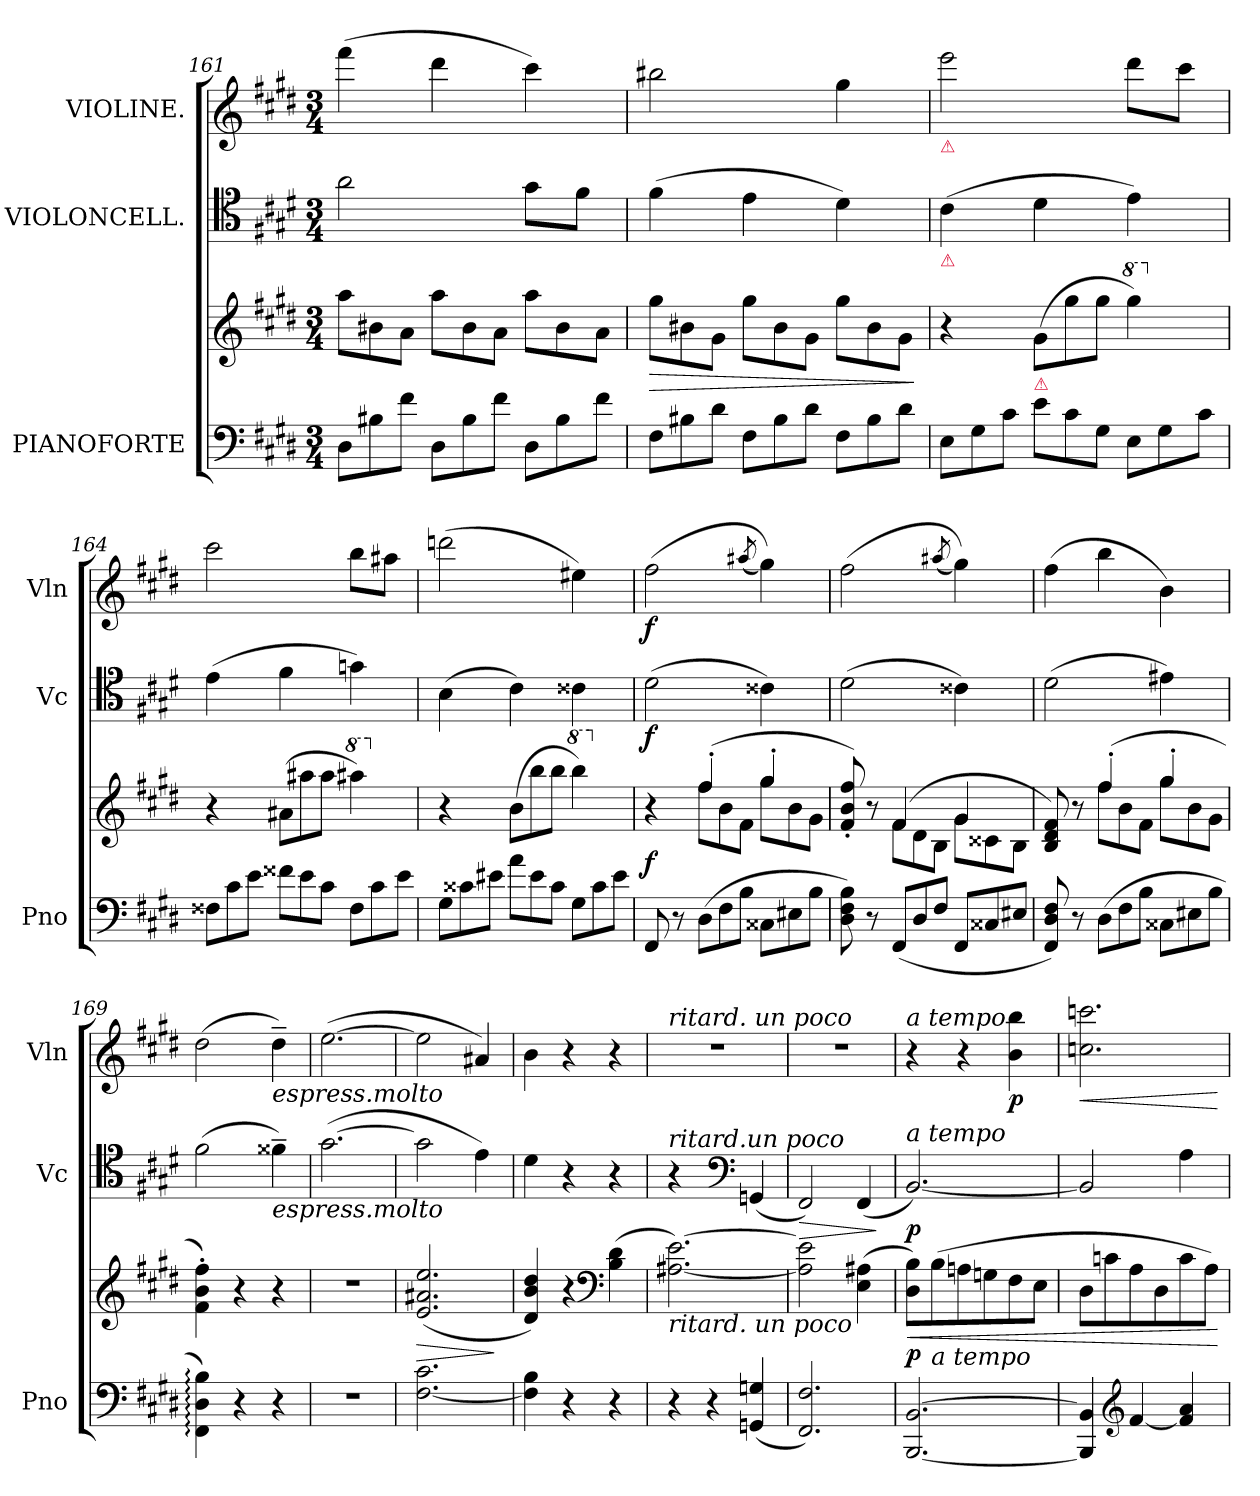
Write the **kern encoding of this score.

**kern	**kern	**dynam	**kern	**dynam	**kern	**dynam
*part3	*part3	*part3	*part2	*part2	*part1	*part1
*staff4	*staff3	*staff3/4	*staff2	*staff2	*staff1	*staff1
*I"PIANOFORTE	*	*	*I"VIOLONCELL.	*	*I"VIOLINE.	*
*I'Pno	*	*	*I'Vc	*	*I'Vln	*
*clefF4	*clefG2	*	*clefC4	*	*clefG2	*
*k[f#c#g#d#]	*k[f#c#g#d#]	*	*k[f#c#g#d#]	*	*k[f#c#g#d#]	*
*E:	*E:	*	*E:	*	*E:	*
*M3/4	*M3/4	*	*M3/4	*	*M3/4	*
*Xtuplet	*Xtuplet	*	*	*	*	*
=161	=161	=161	=161	=161	=161	=161
12D#\L	12aa\L	.	2a\	.	(4fff#\	.
12B#X\	12b#X\	.	.	.	.	.
12f#\J	12a\J	.	.	.	.	.
12D#\L	12aa\L	.	.	.	4ddd#\	.
12B#\	12b#\	.	.	.	.	.
12f#\J	12a\J	.	.	.	.	.
12D#\L	12aa\L	.	8g#\L	.	4ccc#\)	.
12B#\	12b#\	.	.	.	.	.
.	.	.	8f#\J	.	.	.
12f#\J	12a\J	.	.	.	.	.
=162	=162	=162	=162	=162	=162	=162
!	!	!LO:HP:b	!	!	!	!
12F#\L	12gg#\L	>	(4f#\	.	2bb#X\	.
12B#X\	12b#X\	.	.	.	.	.
12d#\J	12g#\J	.	.	.	.	.
12F#\L	12gg#\L	.	4e\	.	.	.
12B#\	12b#\	.	.	.	.	.
12d#\J	12g#\J	.	.	.	.	.
12F#\L	12gg#\L	.	4d#\)	.	4gg#\	.
12B#\	12b#\	.	.	.	.	.
12d#\J	12g#\J	.	.	.	.	.
.	.	]	.	.	.	.
=163	=163	=163	=163	=163	=163	=163
!	!	!	!	!	!LO:TX:b:color=crimson:t=⚠	!
!	!	!	!LO:TX:b:color=crimson:t=⚠	!	!	!
12E\L	4r	.	(4c#\	.	2eee\	.
12G#\	.	.	.	.	.	.
12c#\J	.	.	.	.	.	.
!	!LO:TX:b:color=crimson:t=⚠	!	!	!	!	!
12e\L	(12g#\L	.	4d#\	.	.	.
12c#\	12gg#\	.	.	.	.	.
12G#\J	12gg#\J	.	.	.	.	.
*	*8va	*	*	*	*	*
12E\L	4ggg#\)	.	4e\)	.	8ddd#\L	.
12G#\	.	.	.	.	.	.
.	.	.	.	.	8ccc#\J	.
12c#\J	.	.	.	.	.	.
=164	=164	=164	=164	=164	=164	=164
*	*X8va	*	*	*	*	*
12F##X\L	4r	.	(4e\	.	2ccc#\	.
12c#\	.	.	.	.	.	.
12e\J	.	.	.	.	.	.
12f##X\L	(12a#X\L	.	4f#\	.	.	.
12e\	12aa#X\	.	.	.	.	.
12c#\J	12aa#\J	.	.	.	.	.
*	*8va	*	*	*	*	*
12F##\L	4aaa#X\)	.	4gn\)	.	8bb\L	.
12c#\	.	.	.	.	.	.
.	.	.	.	.	8aa#X\J	.
12e\J	.	.	.	.	.	.
=165	=165	=165	=165	=165	=165	=165
*	*X8va	*	*	*	*	*
12G#\L	4r	.	(4B\	.	(2dddn\	.
12c##X\	.	.	.	.	.	.
12e#X\J	.	.	.	.	.	.
12a\L	(12b\L	.	4c#\)	.	.	.
12e#\	12bb\	.	.	.	.	.
12c##\J	12bb\J	.	.	.	.	.
*	*8va	*	*	*	*	*
12G#\L	4bbb\)	.	4c##X\	.	4ee#X\)	.
12c##\	.	.	.	.	.	.
12e#\J	.	.	.	.	.	.
=166	=166	=166	=166	=166	=166	=166
*	*X8va	*	*	*	*	*
*	*^	*	*	*	*	*
8FF#/	4r	4ryy	f	(2d#\	f	(2ff#\	f
8r	.	.	.	.	.	.	.
(12D#\L	(4ff#'>/	12ff#\L	.	.	.	.	.
12F#\	.	12b\	.	.	.	.	.
12B\J	.	12f#\J	.	.	.	.	.
.	.	.	.	.	.	(<8qaa#X/	.
12C##X\L	4gg#'>/	12gg#\L	.	4c##X\)	.	4gg#\))	.
12E#X\	.	12b\	.	.	.	.	.
12B\J	.	12g#\J	.	.	.	.	.
=167	=167	=167	=167	=167	=167	=167	=167
8D#\ 8F#\ 8B\)	8f#'>/ 8b'>/ 8ff#'>/)	4ryy	.	(2d#\	.	(2ff#\	.
8r	8r	.	.	.	.	.	.
(12FF#/L	(4f#/	12f#\L	.	.	.	.	.
12D#/	.	12d#\	.	.	.	.	.
12F#/J	.	12B\J	.	.	.	.	.
.	.	.	.	.	.	(<8qaa#X/	.
12FF#/L	4g#/	12g#\L	.	4c##X\)	.	4gg#\))	.
12C##X/	.	12c##X\	.	.	.	.	.
12E#X/J	.	12B\J	.	.	.	.	.
=168	=168	=168	=168	=168	=168	=168	=168
8FF#/ 8D#/ 8F#/)	8B/ 8d#/ 8f#/)	4ryy	.	(2d#\	.	(4ff#\	.
8r	8r	.	.	.	.	.	.
(12D#\L	(4ff#'>/	12ff#\L	.	.	.	4bb\	.
12F#\	.	12b\	.	.	.	.	.
12B\J	.	12f#\J	.	.	.	.	.
12C##X\L	4gg#'>/	12gg#\L	.	4e#X\)	.	4b\)	.
12E#X\	.	12b\	.	.	.	.	.
12B\J	.	12g#\J	.	.	.	.	.
*	*v	*v	*	*	*	*	*
=169	=169	=169	=169	=169	=169	=169
4FF#:\ 4D#:\ 4B:\)	4f#'\ 4b'\ 4ff#'\)	.	(2f#\	.	(2dd#\	.
4r	4r	.	.	.	.	.
!	!	!	!	!	!LO:TX:b:i:t=espress.molto	!
!	!	!	!LO:TX:b:i:t=espress.molto	!	!	!
4r	4r	.	4f##X~\)	.	4dd#~\)	.
=170	=170	=170	=170	=170	=170	=170
2.r	2.r	.	([2.g#\	.	([2.ee\	.
=171	=171	=171	=171	=171	=171	=171
!	!	!LO:HP:b	!	!	!	!
[2.F#\ 2.c#\	(>2.e/ 2.a#X/ 2.ee/	>	2g#\]	.	2ee\]	.
.	.	.	4e\)	.	4a#X/)	.
.	.	]	.	.	.	.
=172	=172	=172	=172	=172	=172	=172
4F#]\ 4B\	4d#/ 4b/ 4dd#/)	.	4d#\	.	4b\	.
4r	4r	.	4r	.	4r	.
*	*clefF4	*	*	*	*	*
4r	(4B\ 4d#\	.	4r	.	4r	.
=173	=173	=173	=173	=173	=173	=173
!	!	!	!	!	!LO:TX:a:i:t=ritard. un poco	!
!	!	!	!LO:TX:a:i:t=ritard.un poco	!	!	!
!	!LO:TX:b:i:t=ritard. un poco	!	!	!	!	!
4r	[2.A#X\ [2.e\)	.	4r	.	2.r	.
4r	.	.	4ryy	.	.	.
*	*	*	*clefF4	*	*	*
(4GGn/ 4Gn/	.	.	(4GGn/	.	.	.
=174	=174	=174	=174	=174	=174	=174
!	!	!	!	!LO:HP:b	!	!
2.FF#/ 2.F#/)	2A#]\ 2e]\	.	2FF#/)	>	2.r	.
.	(4E\ 4A#X\	.	(4FF#/	.	.	.
.	.	.	.	]	.	.
=175	=175	=175	=175	=175	=175	=175
!	!	!	!	!	!LO:TX:a:i:t=a tempo	!
!	!	!	!LO:TX:a:i:t=a tempo	!	!	!
!	!	!LO:HP:b	!	!	!	!
[2.BBB/ [2.BB/	8D#\ 8B\L)	< p	[2.BB/)	p	4r	.
!	!LO:TX:b:i:t=a tempo	!	!	!	!	!
.	(8B\	.	.	.	.	.
.	8An\	.	.	.	4r	.
.	8Gn\	.	.	.	.	.
.	8F#\	.	.	.	4b\ 4bb\	p
.	8E\J	.	.	.	.	.
=176	=176	=176	=176	=176	=176	=176
!	!	!	!	!	!	!LO:HP:b
4BBB]/ 4BB]/	8D#\L	.	2BB/]	.	2.ccn\ 2.cccn\	<
.	8cn\	.	.	.	.	.
*clefG2	*	*	*	*	*	*
[4f#/	8A\	.	.	.	.	.
.	8D#\	.	.	.	.	.
4f#]/ 4a/	8c\	.	4A\	.	.	.
.	8A\J)	.	.	.	.	.
.	.	[	.	.	.	[
=	=	=	=	=	=	=
*-	*-	*-	*-	*-	*-	*-
